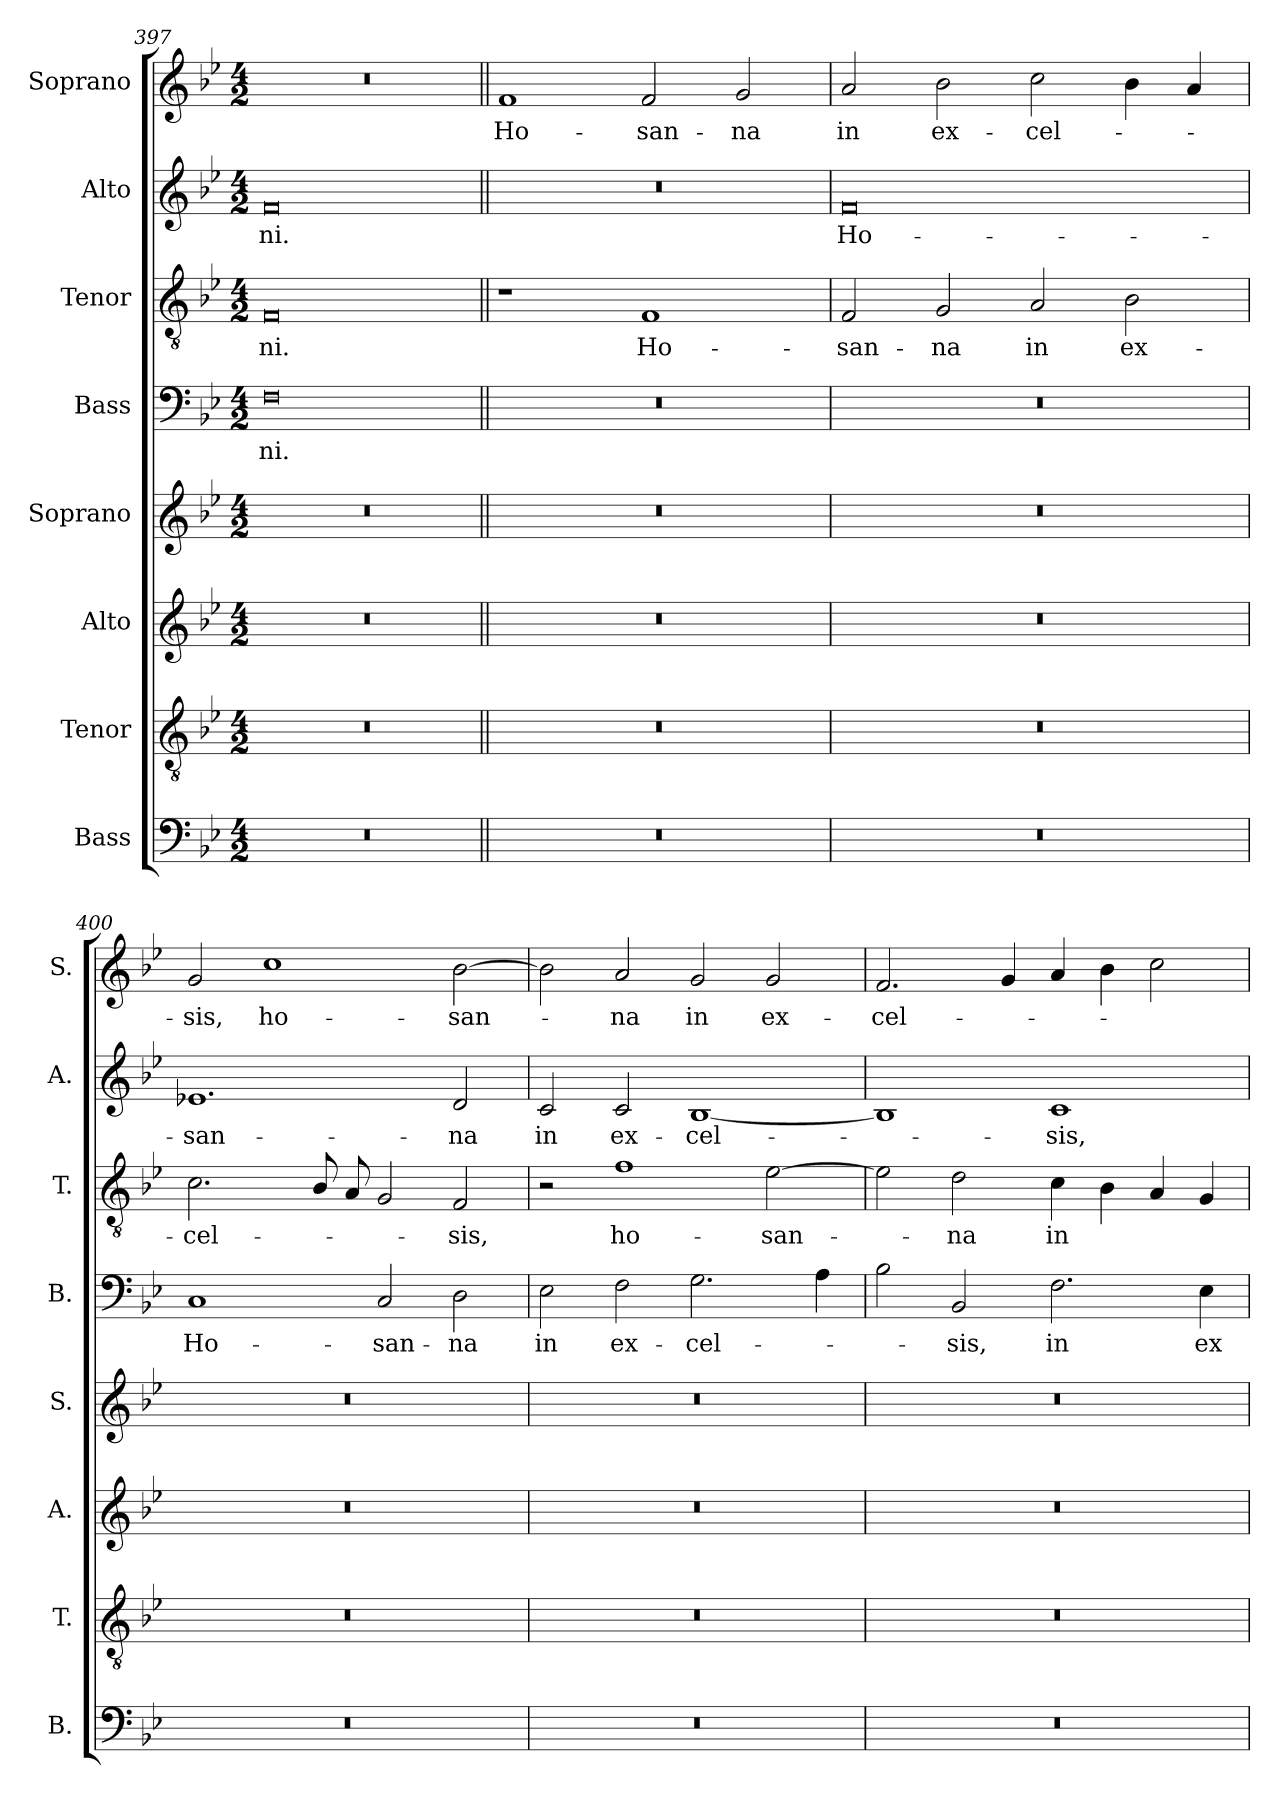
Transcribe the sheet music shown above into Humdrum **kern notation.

**kern	**kern	**kern	**kern	**kern	**text	**kern	**text	**kern	**text	**kern	**text
*part8	*part7	*part6	*part5	*part4	*part4	*part3	*part3	*part2	*part2	*part1	*part1
*staff8	*staff7	*staff6	*staff5	*staff4	*staff4	*staff3	*staff3	*staff2	*staff2	*staff1	*staff1
*I"Bass	*I"Tenor	*I"Alto	*I"Soprano	*I"Bass	*	*I"Tenor	*	*I"Alto	*	*I"Soprano	*
*I'B.	*I'T.	*I'A.	*I'S.	*I'B.	*	*I'T.	*	*I'A.	*	*I'S.	*
*clefF4	*clefGv2	*clefG2	*clefG2	*clefF4	*	*clefGv2	*	*clefG2	*	*clefG2	*
*	*ITrd7c12	*	*	*	*	*ITrd7c12	*	*	*	*	*
*k[b-e-]	*k[b-e-]	*k[b-e-]	*k[b-e-]	*k[b-e-]	*	*k[b-e-]	*	*k[b-e-]	*	*k[b-e-]	*
*B-:	*B-:	*B-:	*B-:	*B-:	*	*B-:	*	*B-:	*	*B-:	*
*M4/2	*M4/2	*M4/2	*M4/2	*M4/2	*	*M4/2	*	*M4/2	*	*M4/2	*
=397	=397	=397	=397	=397	=397	=397	=397	=397	=397	=397	=397
!LO:N:vis=1	!LO:N:vis=1	!LO:N:vis=1	!LO:N:vis=1	!	!	!	!	!	!	!	!
!	!	!	!	!	!LO:LY:b:color=#000000	!	!	!	!	!	!
!	!	!	!	!	!	!	!LO:LY:b:color=#000000	!	!	!	!
!	!	!	!	!	!	!	!	!	!LO:LY:b:color=#000000	!LO:N:vis=1	!
0r	0r	0r	0r	0Fi	-ni.	0FFi	-ni.	0fi	-ni.	0r	.
!!LO:LB:g=z
=398||	=398||	=398||	=398||	=398||	=398||	=398||	=398||	=398||	=398||	=398||	=398||
!LO:N:vis=1	!LO:N:vis=1	!LO:N:vis=1	!LO:N:vis=1	!LO:N:vis=1	!	!	!	!LO:N:vis=1	!	!	!
!	!	!	!	!	!	!	!	!	!	!	!LO:LY:b:color=#000000
0r	0r	0r	0r	0r	.	1r	.	0r	.	1fi	Ho-
!	!	!	!	!	!	!	!LO:LY:b:color=#000000	!	!	!	!
!	!	!	!	!	!	!	!	!	!	!	!LO:LY:b:color=#000000
.	.	.	.	.	.	1FFi	Ho-	.	.	2fi/	-san-
!	!	!	!	!	!	!	!	!	!	!	!LO:LY:b:color=#000000
.	.	.	.	.	.	.	.	.	.	2gi/	-na
=399	=399	=399	=399	=399	=399	=399	=399	=399	=399	=399	=399
!LO:N:vis=1	!LO:N:vis=1	!LO:N:vis=1	!LO:N:vis=1	!LO:N:vis=1	!	!	!	!	!	!	!
!	!	!	!	!	!	!	!LO:LY:b:color=#000000	!	!	!	!
!	!	!	!	!	!	!	!	!	!LO:LY:b:color=#000000	!	!
!	!	!	!	!	!	!	!	!	!	!	!LO:LY:b:color=#000000
0r	0r	0r	0r	0r	.	2FFi/	-san-	0fi	Ho-	2ai/	in
!	!	!	!	!	!	!	!LO:LY:b:color=#000000	!	!	!	!
!	!	!	!	!	!	!	!	!	!	!	!LO:LY:b:color=#000000
.	.	.	.	.	.	2GGi/	-na	.	.	2b-i\	ex-
!	!	!	!	!	!	!	!LO:LY:b:color=#000000	!	!	!	!
!	!	!	!	!	!	!	!	!	!	!	!LO:LY:b:color=#000000
.	.	.	.	.	.	2AAi/	in	.	.	2cci\	-cel-
!	!	!	!	!	!	!	!LO:LY:b:color=#000000	!	!	!	!
.	.	.	.	.	.	2BB-i\	ex-	.	.	4b-i\	.
.	.	.	.	.	.	.	.	.	.	4ai/	.
=400	=400	=400	=400	=400	=400	=400	=400	=400	=400	=400	=400
!LO:N:vis=1	!LO:N:vis=1	!LO:N:vis=1	!LO:N:vis=1	!	!	!	!	!	!	!	!
!	!	!	!	!	!LO:LY:b:color=#000000	!	!	!	!	!	!
!	!	!	!	!	!	!	!LO:LY:b:color=#000000	!	!	!	!
!	!	!	!	!	!	!	!	!	!LO:LY:b:color=#000000	!	!
!	!	!	!	!	!	!	!	!	!	!	!LO:LY:b:color=#000000
0r	0r	0r	0r	1Ci	Ho-	2.Ci\	-cel-	1.e-Xi	-san-	2gi/	-sis,
!	!	!	!	!	!	!	!	!	!	!	!LO:LY:b:color=#000000
.	.	.	.	.	.	.	.	.	.	1cci	ho-
.	.	.	.	.	.	8BB-i/	.	.	.	.	.
.	.	.	.	.	.	8AAi/	.	.	.	.	.
!	!	!	!	!	!LO:LY:b:color=#000000	!	!	!	!	!	!
.	.	.	.	2Ci/	-san-	2GGi/	.	.	.	.	.
!	!	!	!	!	!LO:LY:b:color=#000000	!	!	!	!	!	!
!	!	!	!	!	!	!	!LO:LY:b:color=#000000	!	!	!	!
!	!	!	!	!	!	!	!	!	!LO:LY:b:color=#000000	!	!
!	!	!	!	!	!	!	!	!	!	!	!LO:LY:b:color=#000000
.	.	.	.	2Di\	-na	2FFi/	-sis,	2di/	-na	[2b-i\	-san-
=401	=401	=401	=401	=401	=401	=401	=401	=401	=401	=401	=401
!LO:N:vis=1	!LO:N:vis=1	!LO:N:vis=1	!LO:N:vis=1	!	!	!	!	!	!	!	!
!	!	!	!	!	!LO:LY:b:color=#000000	!	!	!	!	!	!
!	!	!	!	!	!	!	!	!	!LO:LY:b:color=#000000	!	!
0r	0r	0r	0r	2E-i\	in	2r	.	2ci/	in	2b-i\]	.
!	!	!	!	!	!LO:LY:b:color=#000000	!	!	!	!	!	!
!	!	!	!	!	!	!	!LO:LY:b:color=#000000	!	!	!	!
!	!	!	!	!	!	!	!	!	!LO:LY:b:color=#000000	!	!
!	!	!	!	!	!	!	!	!	!	!	!LO:LY:b:color=#000000
.	.	.	.	2Fi\	ex-	1Fi	ho-	2ci/	ex-	2ai/	-na
!	!	!	!	!	!LO:LY:b:color=#000000	!	!	!	!	!	!
!	!	!	!	!	!	!	!	!	!LO:LY:b:color=#000000	!	!
!	!	!	!	!	!	!	!	!	!	!	!LO:LY:b:color=#000000
.	.	.	.	2.Gi\	-cel-	.	.	[1B-i	-cel-	2gi/	in
!	!	!	!	!	!	!	!LO:LY:b:color=#000000	!	!	!	!
!	!	!	!	!	!	!	!	!	!	!	!LO:LY:b:color=#000000
.	.	.	.	.	.	[2E-i\	-san-	.	.	2gi/	ex-
.	.	.	.	4Ai\	.	.	.	.	.	.	.
=402	=402	=402	=402	=402	=402	=402	=402	=402	=402	=402	=402
!LO:N:vis=1	!LO:N:vis=1	!LO:N:vis=1	!LO:N:vis=1	!	!	!	!	!	!	!	!
!	!	!	!	!	!	!	!	!	!	!	!LO:LY:b:color=#000000
0r	0r	0r	0r	2B-i\	.	2E-i\]	.	1B-i]	.	2.fi/	-cel-
!	!	!	!	!	!LO:LY:b:color=#000000	!	!	!	!	!	!
!	!	!	!	!	!	!	!LO:LY:b:color=#000000	!	!	!	!
.	.	.	.	2BB-i/	-sis,	2Di\	-na	.	.	.	.
.	.	.	.	.	.	.	.	.	.	4gi/	.
!	!	!	!	!	!LO:LY:b:color=#000000	!	!	!	!	!	!
!	!	!	!	!	!	!	!LO:LY:b:color=#000000	!	!	!	!
!	!	!	!	!	!	!	!	!	!LO:LY:b:color=#000000	!	!
.	.	.	.	2.Fi\	in	4Ci\	in	1ci	-sis,	4ai/	.
.	.	.	.	.	.	4BB-i\	.	.	.	4b-i\	.
.	.	.	.	.	.	4AAi/	.	.	.	2cci\	.
!	!	!	!	!	!LO:LY:b:color=#000000	!	!	!	!	!	!
.	.	.	.	4E-i\	ex-	4GGi/	.	.	.	.	.
=	=	=	=	=	=	=	=	=	=	=	=
*-	*-	*-	*-	*-	*-	*-	*-	*-	*-	*-	*-
